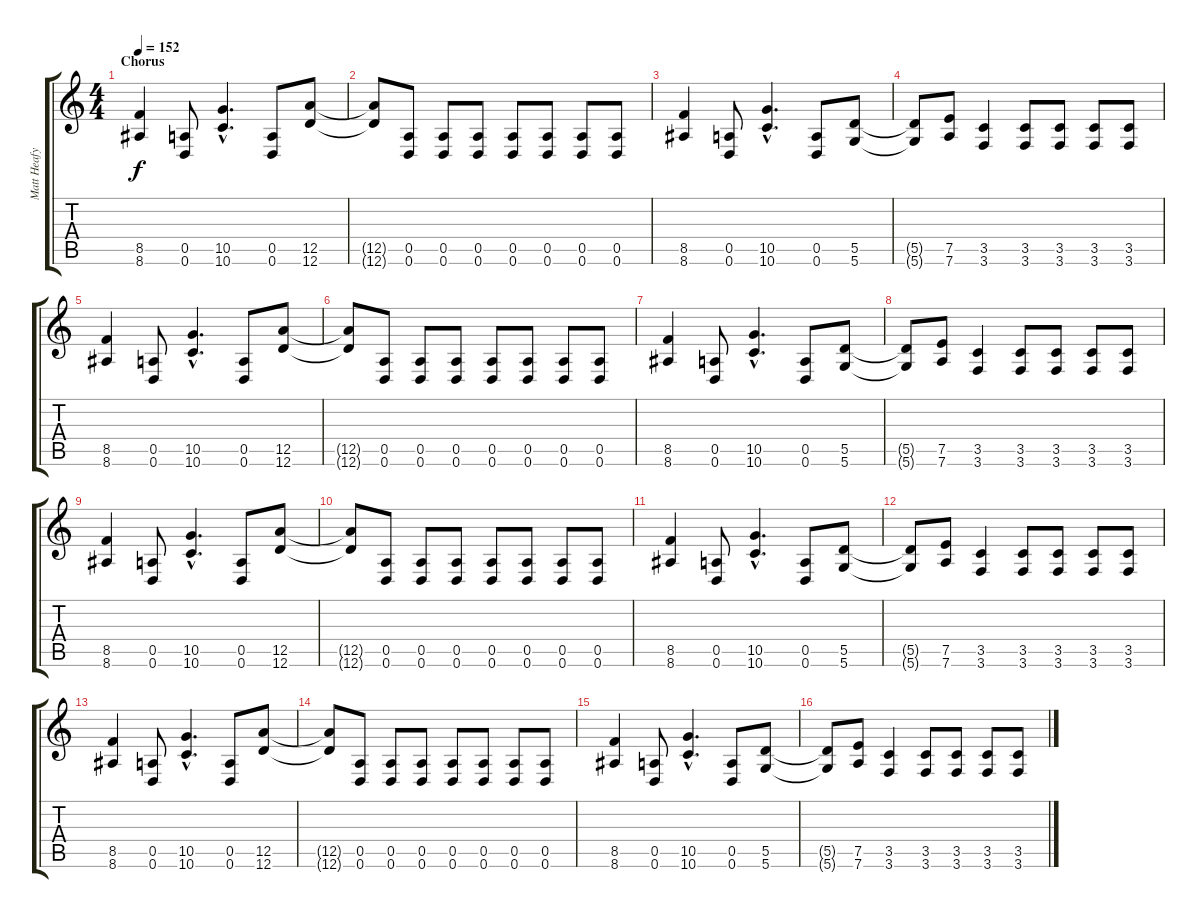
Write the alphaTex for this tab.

\track ("Matt Heafy" "Matt Heafy") {instrument distortionguitar}
\staff {score tabs}
\tuning (E4 B3 G3 D3 A2 D2) {hide}
\ts (4 4)
\section ("" "Chorus")
\tempo 152
\clef g2
\ks c
(8.5 8.6).4{dy f} (0.5 0.6).8 (10.5{hac} 10.6{hac}).4{d} (0.5 0.6).8 (12.5 12.6).8 |
(12.5{t} 12.6{t}).8 (0.5 0.6).8 (0.5 0.6).8 (0.5 0.6).8 (0.5 0.6).8 (0.5 0.6).8 (0.5 0.6).8 (0.5 0.6).8 |
(8.5 8.6).4 (0.5 0.6).8 (10.5{hac} 10.6{hac}).4{d} (0.5 0.6).8 (5.5 5.6).8 |
(5.5{t} 5.6{t}).8 (7.5 7.6).8 (3.5 3.6).4 (3.5 3.6).8 (3.5 3.6).8 (3.5 3.6).8 (3.5 3.6).8 |
(8.5 8.6).4 (0.5 0.6).8 (10.5{hac} 10.6{hac}).4{d} (0.5 0.6).8 (12.5 12.6).8 |
(12.5{t} 12.6{t}).8 (0.5 0.6).8 (0.5 0.6).8 (0.5 0.6).8 (0.5 0.6).8 (0.5 0.6).8 (0.5 0.6).8 (0.5 0.6).8 |
(8.5 8.6).4 (0.5 0.6).8 (10.5{hac} 10.6{hac}).4{d} (0.5 0.6).8 (5.5 5.6).8 |
(5.5{t} 5.6{t}).8 (7.5 7.6).8 (3.5 3.6).4 (3.5 3.6).8 (3.5 3.6).8 (3.5 3.6).8 (3.5 3.6).8 |
(8.5 8.6).4 (0.5 0.6).8 (10.5{hac} 10.6{hac}).4{d} (0.5 0.6).8 (12.5 12.6).8 |
(12.5{t} 12.6{t}).8 (0.5 0.6).8 (0.5 0.6).8 (0.5 0.6).8 (0.5 0.6).8 (0.5 0.6).8 (0.5 0.6).8 (0.5 0.6).8 |
(8.5 8.6).4 (0.5 0.6).8 (10.5{hac} 10.6{hac}).4{d} (0.5 0.6).8 (5.5 5.6).8 |
(5.5{t} 5.6{t}).8 (7.5 7.6).8 (3.5 3.6).4 (3.5 3.6).8 (3.5 3.6).8 (3.5 3.6).8 (3.5 3.6).8 |
(8.5 8.6).4 (0.5 0.6).8 (10.5{hac} 10.6{hac}).4{d} (0.5 0.6).8 (12.5 12.6).8 |
(12.5{t} 12.6{t}).8 (0.5 0.6).8 (0.5 0.6).8 (0.5 0.6).8 (0.5 0.6).8 (0.5 0.6).8 (0.5 0.6).8 (0.5 0.6).8 |
(8.5 8.6).4 (0.5 0.6).8 (10.5{hac} 10.6{hac}).4{d} (0.5 0.6).8 (5.5 5.6).8 |
(5.5{t} 5.6{t}).8 (7.5 7.6).8 (3.5 3.6).4 (3.5 3.6).8 (3.5 3.6).8 (3.5 3.6).8 (3.5 3.6).8
